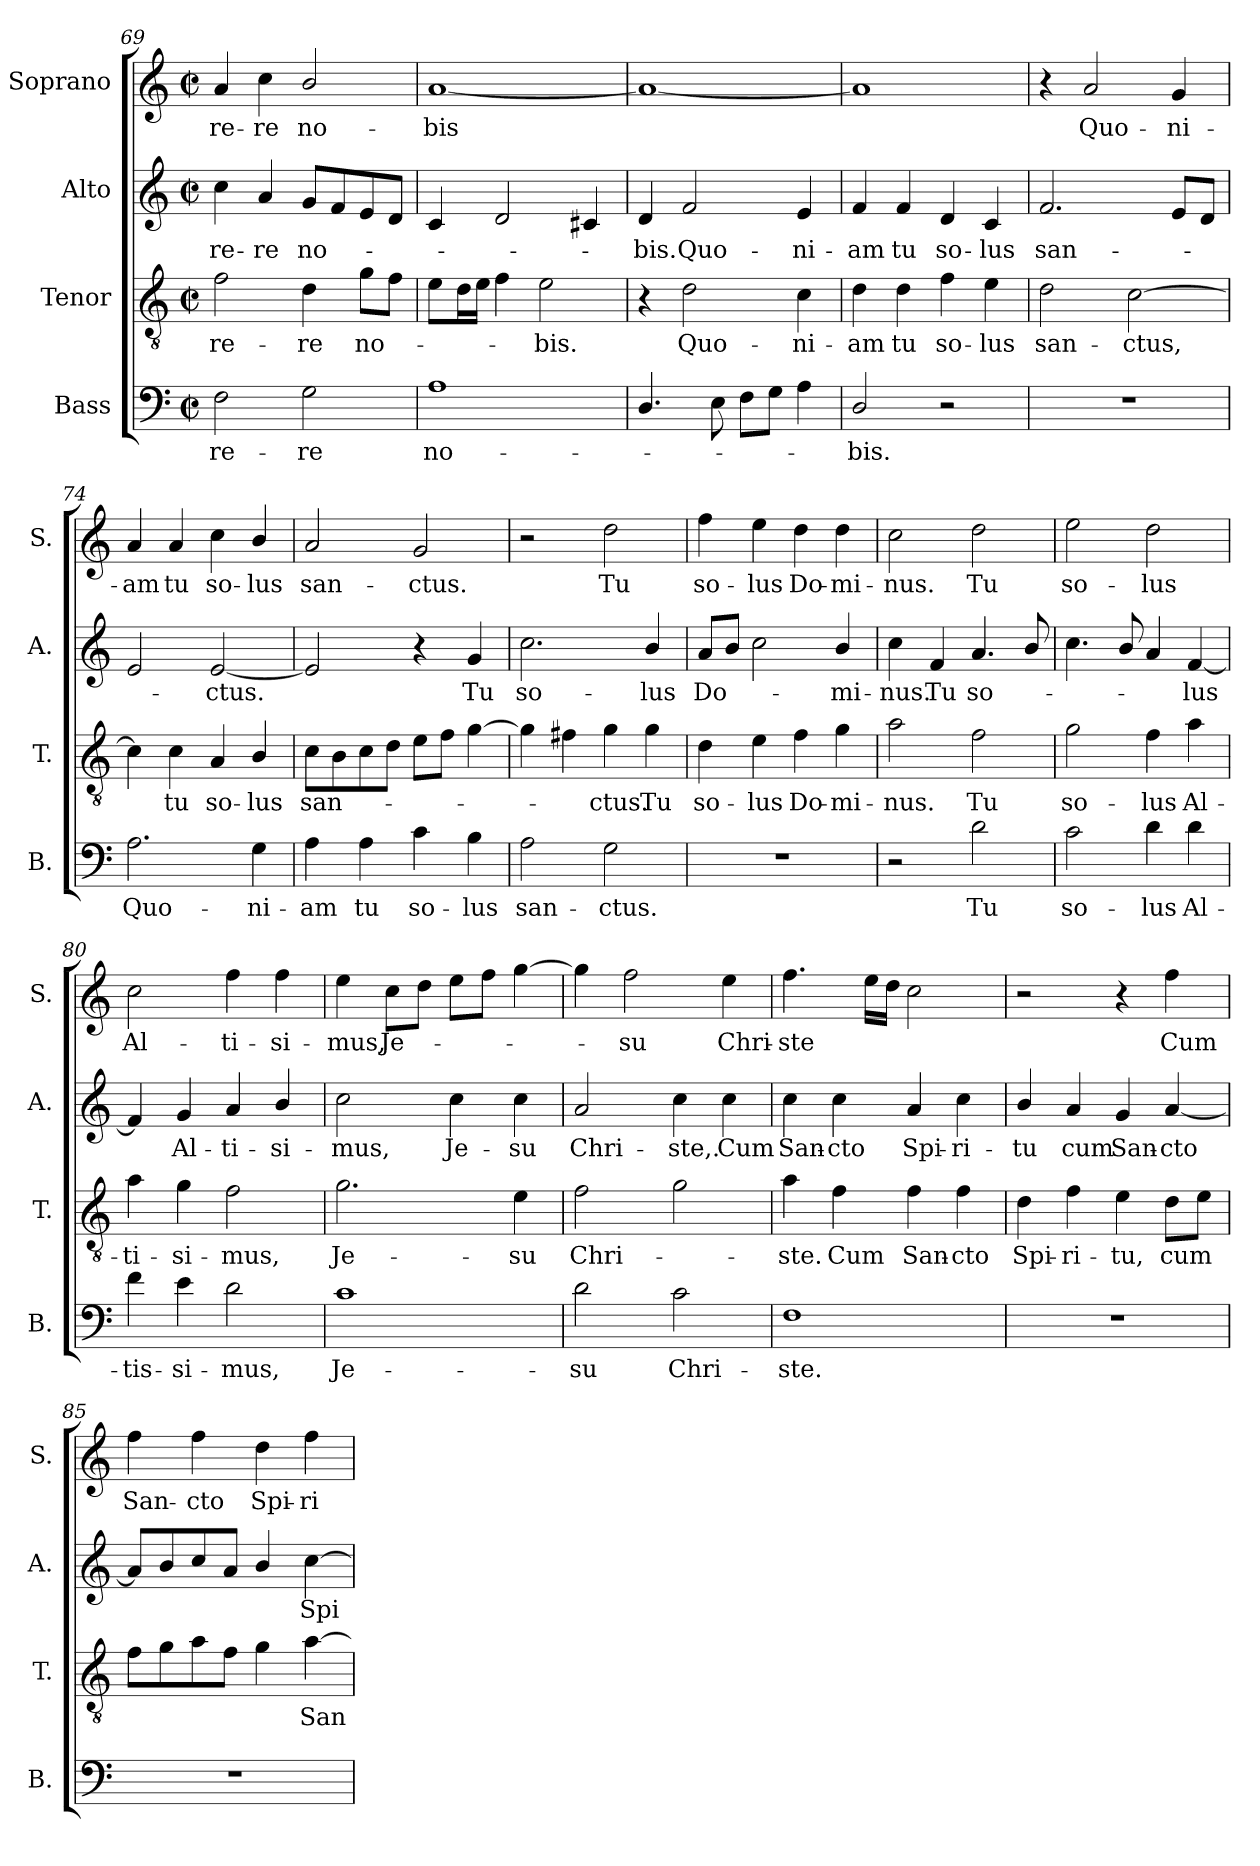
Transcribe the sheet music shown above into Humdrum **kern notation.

**kern	**text	**kern	**text	**kern	**text	**kern	**text
*part4	*part4	*part3	*part3	*part2	*part2	*part1	*part1
*staff4	*staff4	*staff3	*staff3	*staff2	*staff2	*staff1	*staff1
*I"Bass	*	*I"Tenor	*	*I"Alto	*	*I"Soprano	*
*I'B.	*	*I'T.	*	*I'A.	*	*I'S.	*
*clefF4	*	*clefGv2	*	*clefG2	*	*clefG2	*
*	*	*ITrd7c12	*	*	*	*	*
*k[]	*	*k[]	*	*k[]	*	*k[]	*
*C:	*	*C:	*	*C:	*	*C:	*
*M2/2	*	*M2/2	*	*M2/2	*	*M2/2	*
*met(c|)	*	*met(c|)	*	*met(c|)	*	*met(c|)	*
=69	=69	=69	=69	=69	=69	=69	=69
!	!LO:LY:b	!	!LO:LY:b	!	!LO:LY:b	!	!LO:LY:b
2F\	-re-	2F\	-re-	4cc\	-re-	4a/	-re-
!	!	!	!	!	!LO:LY:b	!	!LO:LY:b
.	.	.	.	4a/	-re	4cc\	-re
!	!LO:LY:b	!	!LO:LY:b	!	!LO:LY:b	!	!LO:LY:b
2G\	-re	4D\	-re	8g/L	no-	2b/	no-
.	.	.	.	8f/	.	.	.
!	!	!	!LO:LY:b	!	!	!	!
.	.	8G\L	no-	8e/	.	.	.
.	.	8F\J	.	8d/J	.	.	.
=70	=70	=70	=70	=70	=70	=70	=70
!	!LO:LY:b	!	!	!	!	!	!LO:LY:b
1A	no-	8E\L	.	4c/	.	[<1a	-bis
.	.	16D\L	.	.	.	.	.
.	.	16E\JJ	.	.	.	.	.
.	.	4F\	.	2d/	.	.	.
!	!	!	!LO:LY:b	!	!	!	!
.	.	2E\	-bis.	.	.	.	.
.	.	.	.	4c#X/	.	.	.
=71	=71	=71	=71	=71	=71	=71	=71
!	!	!	!	!	!LO:LY:b	!	!
4.D/	.	4r	.	4d/	-bis.	1a_	.
!	!	!	!LO:LY:b	!	!LO:LY:b	!	!
.	.	2D\	Quo-	2f/	Quo-	.	.
8E\	.	.	.	.	.	.	.
8F\L	.	.	.	.	.	.	.
8G\J	.	.	.	.	.	.	.
!	!	!	!LO:LY:b	!	!LO:LY:b	!	!
4A\	.	4C\	-ni-	4e/	-ni-	.	.
=72	=72	=72	=72	=72	=72	=72	=72
!	!LO:LY:b	!	!LO:LY:b	!	!LO:LY:b	!	!
2D/	-bis.	4D\	-am	4f/	-am	1a]	.
!	!	!	!LO:LY:b	!	!LO:LY:b	!	!
.	.	4D\	tu	4f/	tu	.	.
!	!	!	!LO:LY:b	!	!LO:LY:b	!	!
2r	.	4F\	so-	4d/	so-	.	.
!	!	!	!LO:LY:b	!	!LO:LY:b	!	!
.	.	4E\	-lus	4c/	-lus	.	.
!!LO:PB:g=z
=73	=73	=73	=73	=73	=73	=73	=73
!	!	!	!LO:LY:b	!	!LO:LY:b	!	!
1r	.	2D\	san-	2.f/	san-	4r	.
!	!	!	!	!	!	!	!LO:LY:b
.	.	.	.	.	.	2a/	Quo-
!	!	!	!LO:LY:b	!	!	!	!
.	.	[>2C\	-ctus,	.	.	.	.
!	!	!	!	!	!	!	!LO:LY:b
.	.	.	.	8e/L	.	4g/	-ni-
.	.	.	.	8d/J	.	.	.
=74	=74	=74	=74	=74	=74	=74	=74
!	!LO:LY:b	!	!	!	!	!	!LO:LY:b
2.A\	Quo-	4C\]	.	2e/	.	4a/	-am
!	!	!	!LO:LY:b	!	!	!	!LO:LY:b
.	.	4C\	tu	.	.	4a/	tu
!	!	!	!LO:LY:b	!	!LO:LY:b	!	!LO:LY:b
.	.	4AA/	so-	[<2e/	-ctus.	4cc\	so-
!	!LO:LY:b	!	!LO:LY:b	!	!	!	!LO:LY:b
4G\	-ni-	4BB/	-lus	.	.	4b/	-lus
=75	=75	=75	=75	=75	=75	=75	=75
!	!LO:LY:b	!	!LO:LY:b	!	!	!	!LO:LY:b
4A\	-am	8C\L	san-	2e/]	.	2a/	san-
.	.	8BB\	.	.	.	.	.
!	!LO:LY:b	!	!	!	!	!	!
4A\	tu	8C\	.	.	.	.	.
.	.	8D\J	.	.	.	.	.
!	!LO:LY:b	!	!	!	!	!	!LO:LY:b
4c\	so-	8E\L	.	4r	.	2g/	-ctus.
.	.	8F\J	.	.	.	.	.
!	!LO:LY:b	!	!	!	!LO:LY:b	!	!
4B\	-lus	[>4G\	.	4g/	Tu	.	.
=76	=76	=76	=76	=76	=76	=76	=76
!	!LO:LY:b	!	!	!	!LO:LY:b	!	!
2A\	san-	4G\]	.	2.cc\	so-	2r	.
.	.	4F#X\	.	.	.	.	.
!	!LO:LY:b	!	!LO:LY:b	!	!	!	!LO:LY:b
2G\	-ctus.	4G\	-ctus.	.	.	2dd\	Tu
!	!	!	!LO:LY:b	!	!LO:LY:b	!	!
.	.	4G\	Tu	4b/	-lus	.	.
=77	=77	=77	=77	=77	=77	=77	=77
!	!	!	!LO:LY:b	!	!LO:LY:b	!	!LO:LY:b
1r	.	4D\	so-	8a/L	Do-	4ff\	so-
.	.	.	.	8b/J	.	.	.
!	!	!	!LO:LY:b	!	!	!	!LO:LY:b
.	.	4E\	-lus	2cc\	.	4ee\	-lus
!	!	!	!LO:LY:b	!	!	!	!LO:LY:b
.	.	4F\	Do-	.	.	4dd\	Do-
!	!	!	!LO:LY:b	!	!LO:LY:b	!	!LO:LY:b
.	.	4G\	-mi-	4b/	-mi-	4dd\	-mi-
=78	=78	=78	=78	=78	=78	=78	=78
!	!	!	!LO:LY:b	!	!LO:LY:b	!	!LO:LY:b
2r	.	2A\	-nus.	4cc\	-nus.	2cc\	-nus.
!	!	!	!	!	!LO:LY:b	!	!
.	.	.	.	4f/	Tu	.	.
!	!LO:LY:b	!	!LO:LY:b	!	!LO:LY:b	!	!LO:LY:b
2d\	Tu	2F\	Tu	4.a/	so-	2dd\	Tu
.	.	.	.	8b/	.	.	.
!!LO:LB:g=z
=79	=79	=79	=79	=79	=79	=79	=79
!	!LO:LY:b	!	!LO:LY:b	!	!	!	!LO:LY:b
2c\	so-	2G\	so-	4.cc\	.	2ee\	so-
.	.	.	.	8b/	.	.	.
!	!LO:LY:b	!	!LO:LY:b	!	!	!	!LO:LY:b
4d\	-lus	4F\	-lus	4a/	.	2dd\	-lus
!	!LO:LY:b	!	!LO:LY:b	!	!LO:LY:b	!	!
4d\	Al-	4A\	Al-	[<4f/	-lus	.	.
=80	=80	=80	=80	=80	=80	=80	=80
!	!LO:LY:b	!	!LO:LY:b	!	!	!	!LO:LY:b
4f\	-tis-	4A\	-ti-	4f/]	.	2cc\	Al-
!	!LO:LY:b	!	!LO:LY:b	!	!LO:LY:b	!	!
4e\	-si-	4G\	-si-	4g/	Al-	.	.
!	!LO:LY:b	!	!LO:LY:b	!	!LO:LY:b	!	!LO:LY:b
2d\	-mus,	2F\	-mus,	4a/	-ti-	4ff\	-ti-
!	!	!	!	!	!LO:LY:b	!	!LO:LY:b
.	.	.	.	4b/	-si-	4ff\	-si-
=81	=81	=81	=81	=81	=81	=81	=81
!	!LO:LY:b	!	!LO:LY:b	!	!LO:LY:b	!	!LO:LY:b
1c	Je-	2.G\	Je-	2cc\	-mus,	4ee\	-mus,
!	!	!	!	!	!	!	!LO:LY:b
.	.	.	.	.	.	8cc\L	Je-
.	.	.	.	.	.	8dd\J	.
!	!	!	!	!	!LO:LY:b	!	!
.	.	.	.	4cc\	Je-	8ee\L	.
.	.	.	.	.	.	8ff\J	.
!	!	!	!LO:LY:b	!	!LO:LY:b	!	!
.	.	4E\	-su	4cc\	-su	[>4gg\	.
=82	=82	=82	=82	=82	=82	=82	=82
!	!LO:LY:b	!	!LO:LY:b	!	!LO:LY:b	!	!
2d\	-su	2F\	Chri-	2a/	Chri-	4gg\]	.
!	!	!	!	!	!	!	!LO:LY:b
.	.	.	.	.	.	2ff\	-su
!	!LO:LY:b	!	!	!	!LO:LY:b	!	!
2c\	Chri-	2G\	.	4cc\	-ste,.	.	.
!	!	!	!	!	!LO:LY:b	!	!LO:LY:b
.	.	.	.	4cc\	Cum	4ee\	Chri-
=83	=83	=83	=83	=83	=83	=83	=83
!	!LO:LY:b	!	!LO:LY:b	!	!LO:LY:b	!	!LO:LY:b
1F	-ste.	4A\	-ste.	4cc\	San-	4.ff\	-ste
!	!	!	!LO:LY:b	!	!LO:LY:b	!	!
.	.	4F\	Cum	4cc\	-cto	.	.
.	.	.	.	.	.	16ee\LL	.
.	.	.	.	.	.	16dd\JJ	.
!	!	!	!LO:LY:b	!	!LO:LY:b	!	!
.	.	4F\	San-	4a/	Spi-	2cc\	.
!	!	!	!LO:LY:b	!	!LO:LY:b	!	!
.	.	4F\	-cto	4cc\	-ri-	.	.
=84	=84	=84	=84	=84	=84	=84	=84
!	!	!	!LO:LY:b	!	!LO:LY:b	!	!
1r	.	4D\	Spi-	4b/	-tu	2r	.
!	!	!	!LO:LY:b	!	!LO:LY:b	!	!
.	.	4F\	-ri-	4a/	cum	.	.
!	!	!	!LO:LY:b	!	!LO:LY:b	!	!
.	.	4E\	-tu,	4g/	San-	4r	.
!	!	!	!LO:LY:b	!	!LO:LY:b	!	!LO:LY:b
.	.	8D\L	cum	[<4a/	-cto	4ff\	Cum
.	.	8E\J	.	.	.	.	.
!!LO:LB:g=z
=85	=85	=85	=85	=85	=85	=85	=85
!	!	!	!	!	!	!	!LO:LY:b
1r	.	8F\L	.	8a/L]	.	4ff\	San-
.	.	8G\	.	8b/	.	.	.
!	!	!	!	!	!	!	!LO:LY:b
.	.	8A\	.	8cc/	.	4ff\	-cto
.	.	8F\J	.	8a/J	.	.	.
!	!	!	!	!	!	!	!LO:LY:b
.	.	4G\	.	4b/	.	4dd\	Spi-
!	!	!	!LO:LY:b	!	!LO:LY:b	!	!LO:LY:b
.	.	[>4A\	San-	[>4cc\	Spi-	4ff\	-ri-
=	=	=	=	=	=	=	=
*-	*-	*-	*-	*-	*-	*-	*-
